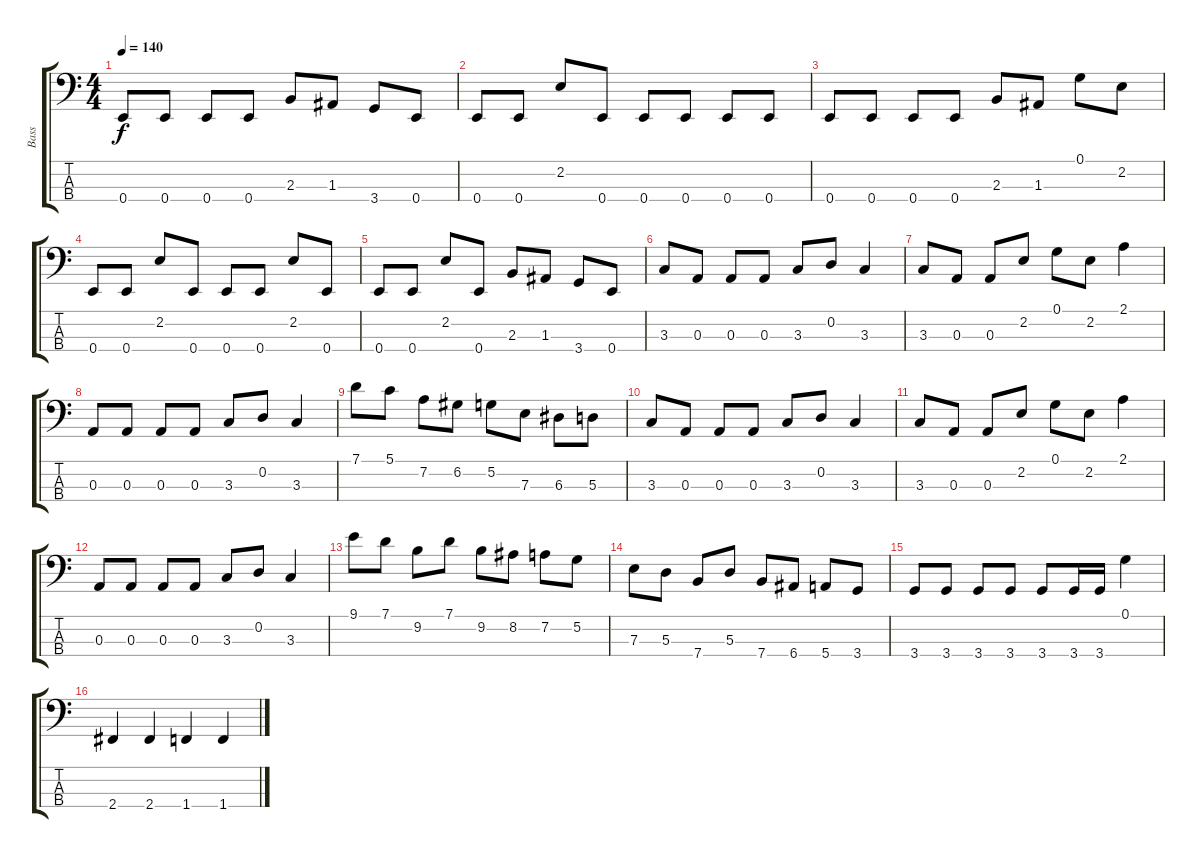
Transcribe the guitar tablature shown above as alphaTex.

\track ("Bass" "Bass") {instrument electricbassfinger}
\staff {score tabs}
\tuning (G2 D2 A1 E1) {hide}
\ts (4 4)
\tempo 140
\clef f4
\ks c
0.4.8{dy f} 0.4.8 0.4.8 0.4.8 2.3.8 1.3.8 3.4.8 0.4.8 |
0.4.8 0.4.8 2.2.8 0.4.8 0.4.8 0.4.8 0.4.8 0.4.8 |
0.4.8 0.4.8 0.4.8 0.4.8 2.3.8 1.3.8 0.1.8 2.2.8 |
0.4.8 0.4.8 2.2.8 0.4.8 0.4.8 0.4.8 2.2.8 0.4.8 |
0.4.8 0.4.8 2.2.8 0.4.8 2.3.8 1.3.8 3.4.8 0.4.8 |
3.3.8 0.3.8 0.3.8 0.3.8 3.3.8 0.2.8 3.3.4 |
3.3.8 0.3.8 0.3.8 2.2.8 0.1.8 2.2.8 2.1.4 |
0.3.8 0.3.8 0.3.8 0.3.8 3.3.8 0.2.8 3.3.4 |
7.1.8 5.1.8 7.2.8 6.2.8 5.2.8 7.3.8 6.3.8 5.3.8 |
3.3.8 0.3.8 0.3.8 0.3.8 3.3.8 0.2.8 3.3.4 |
3.3.8 0.3.8 0.3.8 2.2.8 0.1.8 2.2.8 2.1.4 |
0.3.8 0.3.8 0.3.8 0.3.8 3.3.8 0.2.8 3.3.4 |
9.1.8 7.1.8 9.2.8 7.1.8 9.2.8 8.2.8 7.2.8 5.2.8 |
7.3.8 5.3.8 7.4.8 5.3.8 7.4.8 6.4.8 5.4.8 3.4.8 |
3.4.8 3.4.8 3.4.8 3.4.8 3.4.8 3.4.16 3.4.16 0.1.4 |
2.4.4 2.4.4 1.4.4 1.4.4
